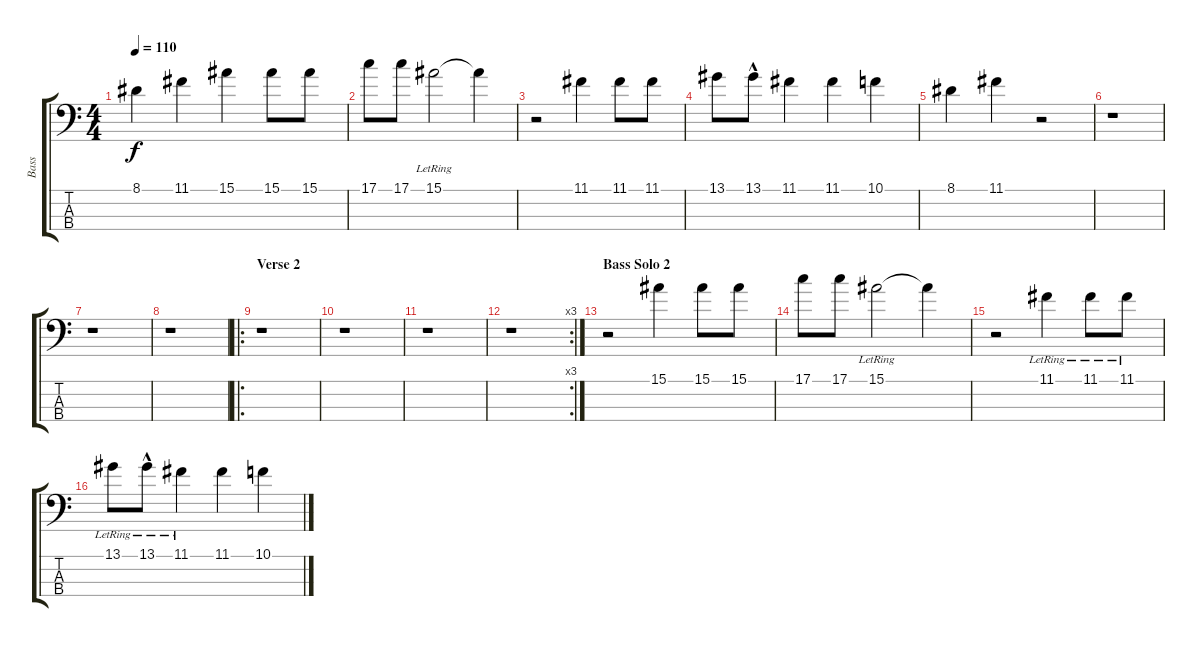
\track ("Bass" "Bass") {instrument acousticbass}
\staff {score tabs}
\tuning (G2 D2 A1 E1) {hide}
\ts (4 4)
\tempo 110
\clef f4
\ks c
8.1.4{dy f} 11.1.4 15.1.4 15.1.8 15.1.8 |
17.1.8 17.1.8 15.1{lr}.2 15.1{t}.4 |
r.2 11.1.4 11.1.8 11.1.8 |
13.1.8 13.1{hac}.8 11.1.4 11.1.4 10.1.4 |
8.1.4 11.1.4 r.2 |
r.1 |
r.1 |
r.1 |
\ro
\section ("" "Verse 2")
r.1 |
r.1 |
r.1 |
\rc 3
r.1 |
\section ("" "Bass Solo 2")
r.2 15.1.4 15.1.8 15.1.8 |
17.1.8 17.1.8 15.1{lr}.2 15.1{t}.4 |
r.2 11.1{lr}.4 11.1{lr}.8 11.1{lr}.8 |
13.1{lr}.8 13.1{hac lr}.8 11.1{lr}.4 11.1.4 10.1.4
